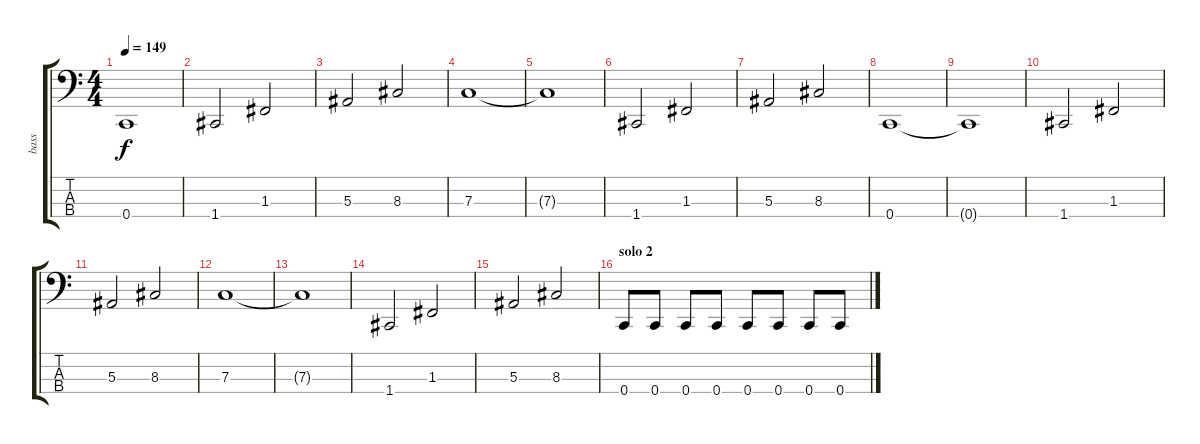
\track ("bass" "bass") {instrument electricbasspick}
\staff {score tabs}
\tuning (Eb2 Bb1 F1 C1) {hide}
\ts (4 4)
\tempo 149
\clef f4
\ks c
0.4{t}.1{dy f} |
1.4.2 1.3.2 |
5.3.2 8.3.2 |
7.3.1 |
7.3{t}.1 |
1.4.2 1.3.2 |
5.3.2 8.3.2 |
0.4.1 |
0.4{t}.1 |
1.4.2 1.3.2 |
5.3.2 8.3.2 |
7.3.1 |
7.3{t}.1 |
1.4.2 1.3.2 |
5.3.2 8.3.2 |
\section ("" "solo 2")
0.4.8 0.4.8 0.4.8 0.4.8 0.4.8 0.4.8 0.4.8 0.4.8
